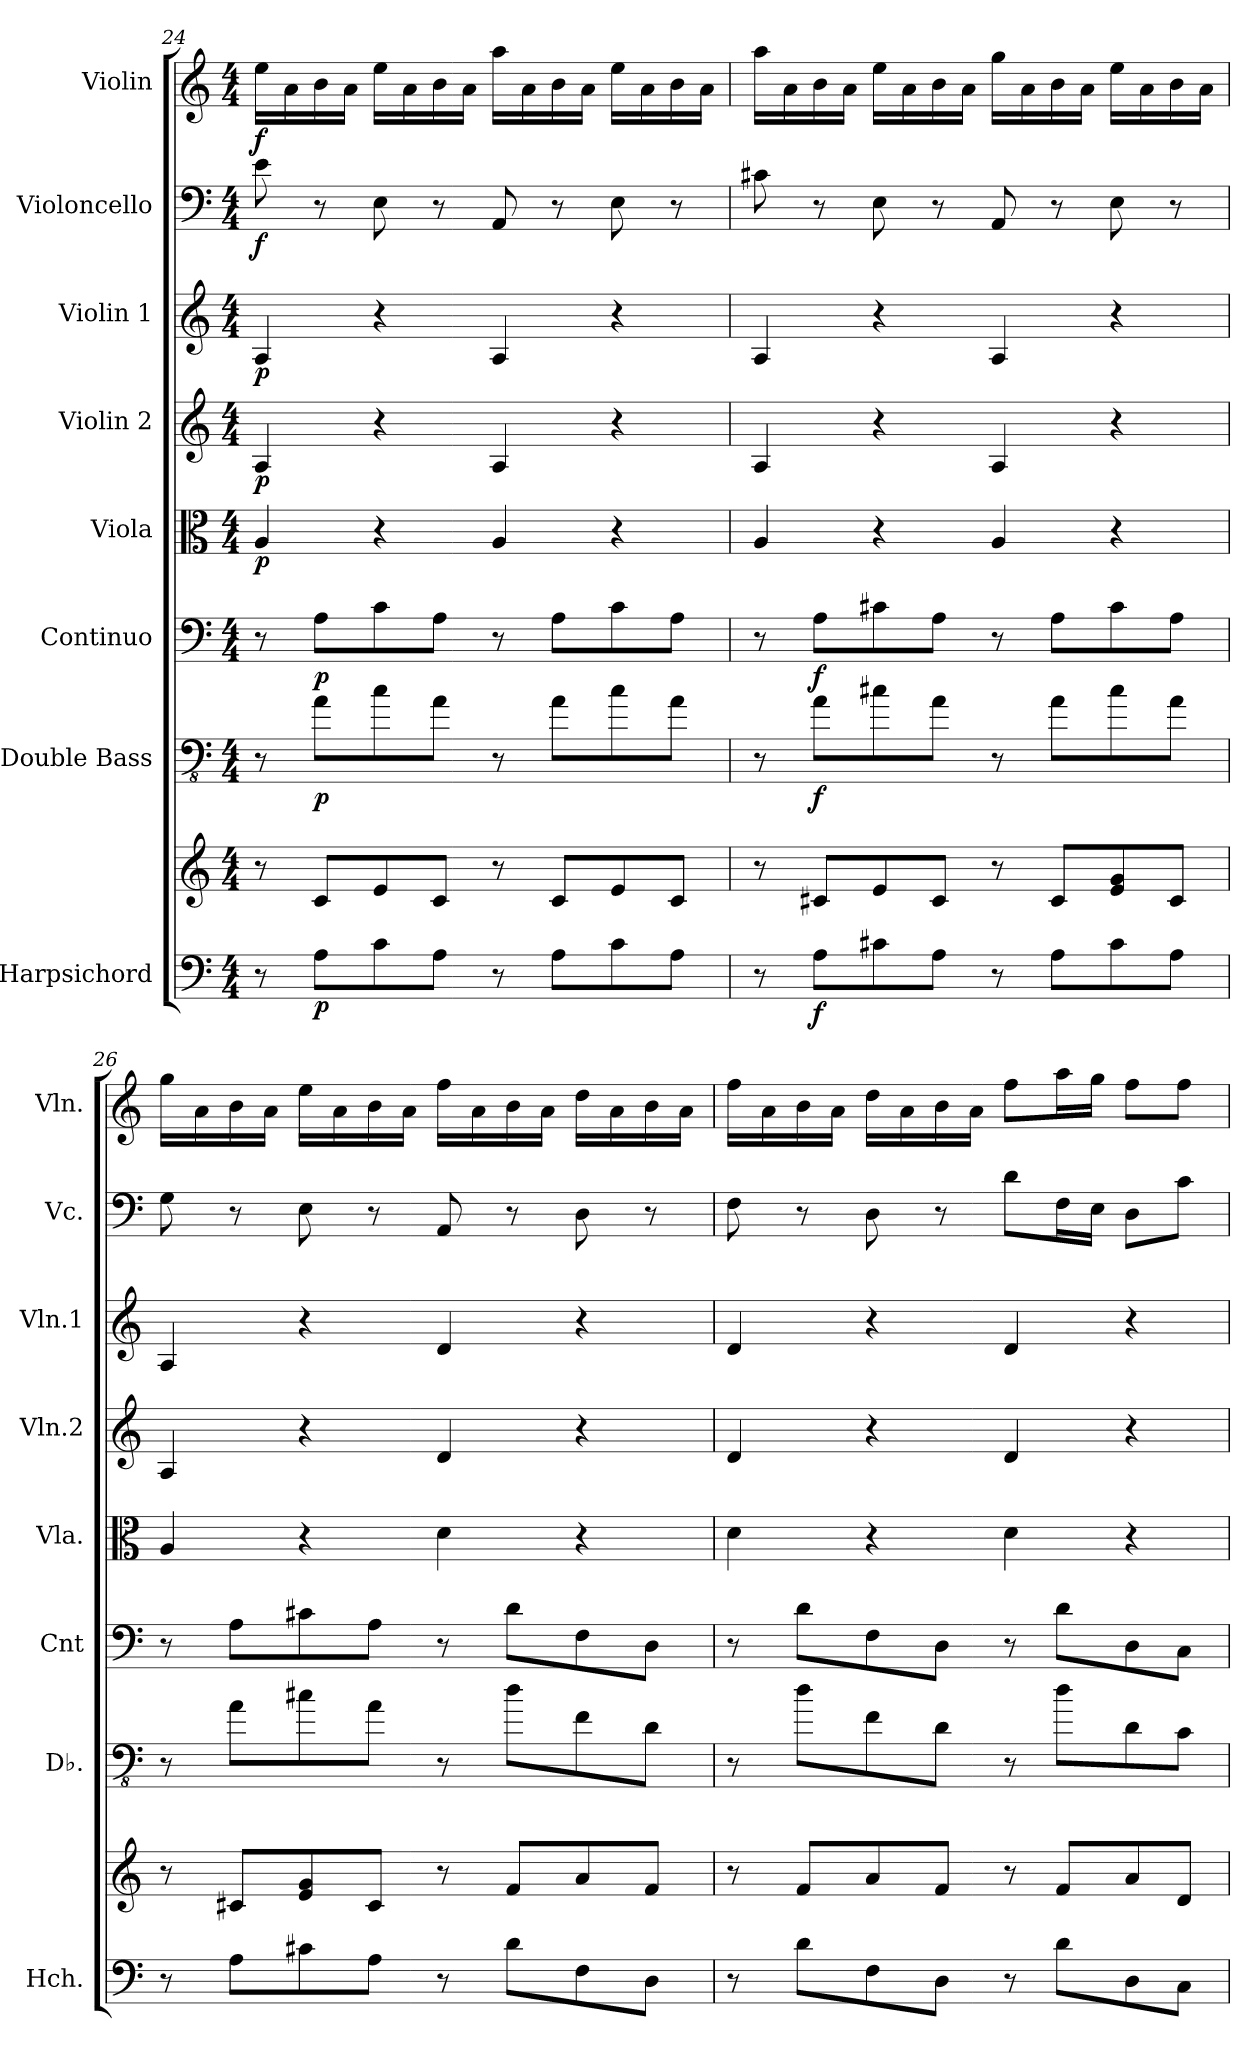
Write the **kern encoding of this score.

**kern	**kern	**dynam	**kern	**dynam	**kern	**dynam	**kern	**dynam	**kern	**dynam	**kern	**dynam	**kern	**dynam	**kern	**dynam
*part8	*part8	*part8	*part7	*part7	*part6	*part6	*part5	*part5	*part4	*part4	*part3	*part3	*part2	*part2	*part1	*part1
*staff9	*staff8	*staff8/9	*staff7	*staff7	*staff6	*staff6	*staff5	*staff5	*staff4	*staff4	*staff3	*staff3	*staff2	*staff2	*staff1	*staff1
*I"Harpsichord	*	*	*I"Double Bass	*	*I"Continuo	*	*I"Viola	*	*I"Violin 2	*	*I"Violin 1	*	*I"Violoncello	*	*I"Violin	*
*I'Hch.	*	*	*I'Db.	*	*I'Cnt	*	*I'Vla.	*	*I'Vln.2	*	*I'Vln.1	*	*I'Vc.	*	*I'Vln.	*
!!LO:PB:g=z
*clefF4	*clefG2	*	*clefFv4	*	*clefF4	*	*clefC3	*	*clefG2	*	*clefG2	*	*clefF4	*	*clefG2	*
*	*	*	*ITrd7c12	*	*	*	*	*	*	*	*	*	*	*	*	*
*k[]	*k[]	*	*k[]	*	*k[]	*	*k[]	*	*k[]	*	*k[]	*	*k[]	*	*k[]	*
*M4/4	*M4/4	*	*M4/4	*	*M4/4	*	*M4/4	*	*M4/4	*	*M4/4	*	*M4/4	*	*M4/4	*
=24	=24	=24	=24	=24	=24	=24	=24	=24	=24	=24	=24	=24	=24	=24	=24	=24
!	!	!	!	!	!	!	!	!LO:DY:b	!	!LO:DY:b	!	!LO:DY:b	!	!LO:DY:b	!	!LO:DY:b
8r	8r	.	8r	.	8r	.	4A/	p	4A/	p	4A/	p	8e\	f	16ee\LL	f
.	.	.	.	.	.	.	.	.	.	.	.	.	.	.	16a\	.
!	!	!LO:DY:b=2	!	!LO:DY:b	!	!LO:DY:b	!	!	!	!	!	!	!	!	!	!
8A\L	8c/L	p	8AA\L	p	8A\L	p	.	.	.	.	.	.	8r	.	16b\	.
.	.	.	.	.	.	.	.	.	.	.	.	.	.	.	16a\JJ	.
8c\	8e/	.	8C\	.	8c\	.	4r	.	4r	.	4r	.	8E\	.	16ee\LL	.
.	.	.	.	.	.	.	.	.	.	.	.	.	.	.	16a\	.
8A\J	8c/J	.	8AA\J	.	8A\J	.	.	.	.	.	.	.	8r	.	16b\	.
.	.	.	.	.	.	.	.	.	.	.	.	.	.	.	16a\JJ	.
8r	8r	.	8r	.	8r	.	4A/	.	4A/	.	4A/	.	8AA/	.	16aa\LL	.
.	.	.	.	.	.	.	.	.	.	.	.	.	.	.	16a\	.
8A\L	8c/L	.	8AA\L	.	8A\L	.	.	.	.	.	.	.	8r	.	16b\	.
.	.	.	.	.	.	.	.	.	.	.	.	.	.	.	16a\JJ	.
8c\	8e/	.	8C\	.	8c\	.	4r	.	4r	.	4r	.	8E\	.	16ee\LL	.
.	.	.	.	.	.	.	.	.	.	.	.	.	.	.	16a\	.
8A\J	8c/J	.	8AA\J	.	8A\J	.	.	.	.	.	.	.	8r	.	16b\	.
.	.	.	.	.	.	.	.	.	.	.	.	.	.	.	16a\JJ	.
=25	=25	=25	=25	=25	=25	=25	=25	=25	=25	=25	=25	=25	=25	=25	=25	=25
8r	8r	.	8r	.	8r	.	4A/	.	4A/	.	4A/	.	8c#X\	.	16aa\LL	.
.	.	.	.	.	.	.	.	.	.	.	.	.	.	.	16a\	.
!	!	!LO:DY:b=2	!	!LO:DY:b	!	!LO:DY:b	!	!	!	!	!	!	!	!	!	!
8A\L	8c#X/L	f	8AA\L	f	8A\L	f	.	.	.	.	.	.	8r	.	16b\	.
.	.	.	.	.	.	.	.	.	.	.	.	.	.	.	16a\JJ	.
8c#X\	8e/	.	8C#X\	.	8c#X\	.	4r	.	4r	.	4r	.	8E\	.	16ee\LL	.
.	.	.	.	.	.	.	.	.	.	.	.	.	.	.	16a\	.
8A\J	8c#/J	.	8AA\J	.	8A\J	.	.	.	.	.	.	.	8r	.	16b\	.
.	.	.	.	.	.	.	.	.	.	.	.	.	.	.	16a\JJ	.
8r	8r	.	8r	.	8r	.	4A/	.	4A/	.	4A/	.	8AA/	.	16gg\LL	.
.	.	.	.	.	.	.	.	.	.	.	.	.	.	.	16a\	.
8A\L	8c#/L	.	8AA\L	.	8A\L	.	.	.	.	.	.	.	8r	.	16b\	.
.	.	.	.	.	.	.	.	.	.	.	.	.	.	.	16a\JJ	.
8c#\	8e/ 8g/	.	8C#\	.	8c#\	.	4r	.	4r	.	4r	.	8E\	.	16ee\LL	.
.	.	.	.	.	.	.	.	.	.	.	.	.	.	.	16a\	.
8A\J	8c#/J	.	8AA\J	.	8A\J	.	.	.	.	.	.	.	8r	.	16b\	.
.	.	.	.	.	.	.	.	.	.	.	.	.	.	.	16a\JJ	.
!!LO:PB:g=z
=26	=26	=26	=26	=26	=26	=26	=26	=26	=26	=26	=26	=26	=26	=26	=26	=26
8r	8r	.	8r	.	8r	.	4A/	.	4A/	.	4A/	.	8G\	.	16gg\LL	.
.	.	.	.	.	.	.	.	.	.	.	.	.	.	.	16a\	.
8A\L	8c#X/L	.	8AA\L	.	8A\L	.	.	.	.	.	.	.	8r	.	16b\	.
.	.	.	.	.	.	.	.	.	.	.	.	.	.	.	16a\JJ	.
8c#X\	8e/ 8g/	.	8C#X\	.	8c#X\	.	4r	.	4r	.	4r	.	8E\	.	16ee\LL	.
.	.	.	.	.	.	.	.	.	.	.	.	.	.	.	16a\	.
8A\J	8c#/J	.	8AA\J	.	8A\J	.	.	.	.	.	.	.	8r	.	16b\	.
.	.	.	.	.	.	.	.	.	.	.	.	.	.	.	16a\JJ	.
8r	8r	.	8r	.	8r	.	4d\	.	4d/	.	4d/	.	8AA/	.	16ff\LL	.
.	.	.	.	.	.	.	.	.	.	.	.	.	.	.	16a\	.
8d\L	8f/L	.	8D\L	.	8d\L	.	.	.	.	.	.	.	8r	.	16b\	.
.	.	.	.	.	.	.	.	.	.	.	.	.	.	.	16a\JJ	.
8F\	8a/	.	8FF\	.	8F\	.	4r	.	4r	.	4r	.	8D\	.	16dd\LL	.
.	.	.	.	.	.	.	.	.	.	.	.	.	.	.	16a\	.
8D\J	8f/J	.	8DD\J	.	8D\J	.	.	.	.	.	.	.	8r	.	16b\	.
.	.	.	.	.	.	.	.	.	.	.	.	.	.	.	16a\JJ	.
=27	=27	=27	=27	=27	=27	=27	=27	=27	=27	=27	=27	=27	=27	=27	=27	=27
8r	8r	.	8r	.	8r	.	4d\	.	4d/	.	4d/	.	8F\	.	16ff\LL	.
.	.	.	.	.	.	.	.	.	.	.	.	.	.	.	16a\	.
8d\L	8f/L	.	8D\L	.	8d\L	.	.	.	.	.	.	.	8r	.	16b\	.
.	.	.	.	.	.	.	.	.	.	.	.	.	.	.	16a\JJ	.
8F\	8a/	.	8FF\	.	8F\	.	4r	.	4r	.	4r	.	8D\	.	16dd\LL	.
.	.	.	.	.	.	.	.	.	.	.	.	.	.	.	16a\	.
8D\J	8f/J	.	8DD\J	.	8D\J	.	.	.	.	.	.	.	8r	.	16b\	.
.	.	.	.	.	.	.	.	.	.	.	.	.	.	.	16a\JJ	.
8r	8r	.	8r	.	8r	.	4d\	.	4d/	.	4d/	.	8d\L	.	8ff\L	.
8d\L	8f/L	.	8D\L	.	8d\L	.	.	.	.	.	.	.	16F\L	.	16aa\L	.
.	.	.	.	.	.	.	.	.	.	.	.	.	16E\JJ	.	16gg\JJ	.
8D\	8a/	.	8DD\	.	8D\	.	4r	.	4r	.	4r	.	8D\L	.	8ff\L	.
8C\J	8d/J	.	8CC\J	.	8C\J	.	.	.	.	.	.	.	8c\J	.	8ff\J	.
=	=	=	=	=	=	=	=	=	=	=	=	=	=	=	=	=
*-	*-	*-	*-	*-	*-	*-	*-	*-	*-	*-	*-	*-	*-	*-	*-	*-
